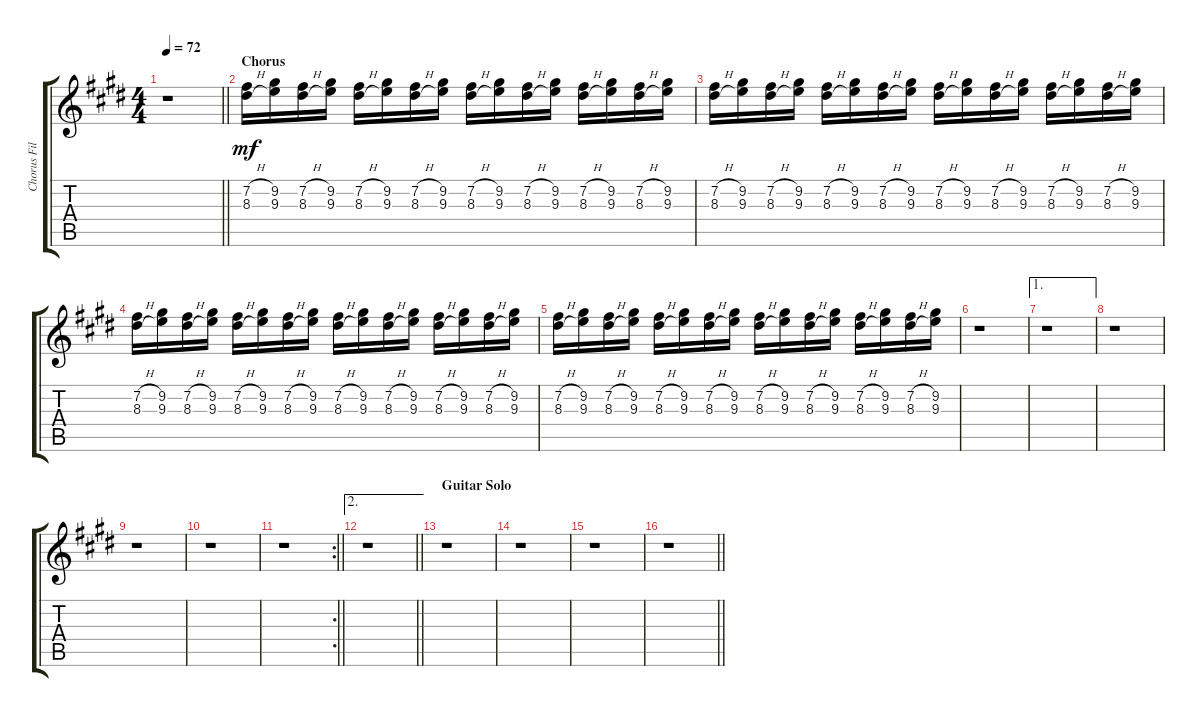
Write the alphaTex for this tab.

\track ("Chorus Fills" "Chorus Fil") {instrument electricguitarclean}
\staff {score tabs}
\tuning (E4 B3 G3 D3 A2 E2) {hide}
\ts (4 4)
\tempo 72
\clef g2
\barLineRight lightlight
\ks e
r.1{dy mf} |
\section ("" "Chorus")
(7.2{h} 8.3{h}).16 (9.2 9.3).16 (7.2{h} 8.3{h}).16 (9.2 9.3).16 (7.2{h} 8.3{h}).16 (9.2 9.3).16 (7.2{h} 8.3{h}).16 (9.2 9.3).16 (7.2{h} 8.3{h}).16 (9.2 9.3).16 (7.2{h} 8.3{h}).16 (9.2 9.3).16 (7.2{h} 8.3{h}).16 (9.2 9.3).16 (7.2{h} 8.3{h}).16 (9.2 9.3).16 |
(7.2{h} 8.3{h}).16 (9.2 9.3).16 (7.2{h} 8.3{h}).16 (9.2 9.3).16 (7.2{h} 8.3{h}).16 (9.2 9.3).16 (7.2{h} 8.3{h}).16 (9.2 9.3).16 (7.2{h} 8.3{h}).16 (9.2 9.3).16 (7.2{h} 8.3{h}).16 (9.2 9.3).16 (7.2{h} 8.3{h}).16 (9.2 9.3).16 (7.2{h} 8.3{h}).16 (9.2 9.3).16 |
(7.2{h} 8.3{h}).16 (9.2 9.3).16 (7.2{h} 8.3{h}).16 (9.2 9.3).16 (7.2{h} 8.3{h}).16 (9.2 9.3).16 (7.2{h} 8.3{h}).16 (9.2 9.3).16 (7.2{h} 8.3{h}).16 (9.2 9.3).16 (7.2{h} 8.3{h}).16 (9.2 9.3).16 (7.2{h} 8.3{h}).16 (9.2 9.3).16 (7.2{h} 8.3{h}).16 (9.2 9.3).16 |
(7.2{h} 8.3{h}).16 (9.2 9.3).16 (7.2{h} 8.3{h}).16 (9.2 9.3).16 (7.2{h} 8.3{h}).16 (9.2 9.3).16 (7.2{h} 8.3{h}).16 (9.2 9.3).16 (7.2{h} 8.3{h}).16 (9.2 9.3).16 (7.2{h} 8.3{h}).16 (9.2 9.3).16 (7.2{h} 8.3{h}).16 (9.2 9.3).16 (7.2{h} 8.3{h}).16 (9.2 9.3).16 |
r.1 |
\ae 1
r.1 |
r.1 |
r.1 |
r.1 |
\rc 2
\barLineRight lightlight
r.1 |
\ae 2
\barLineRight lightlight
r.1 |
\section ("" "Guitar Solo")
r.1 |
r.1 |
r.1 |
\barLineRight lightlight
r.1
